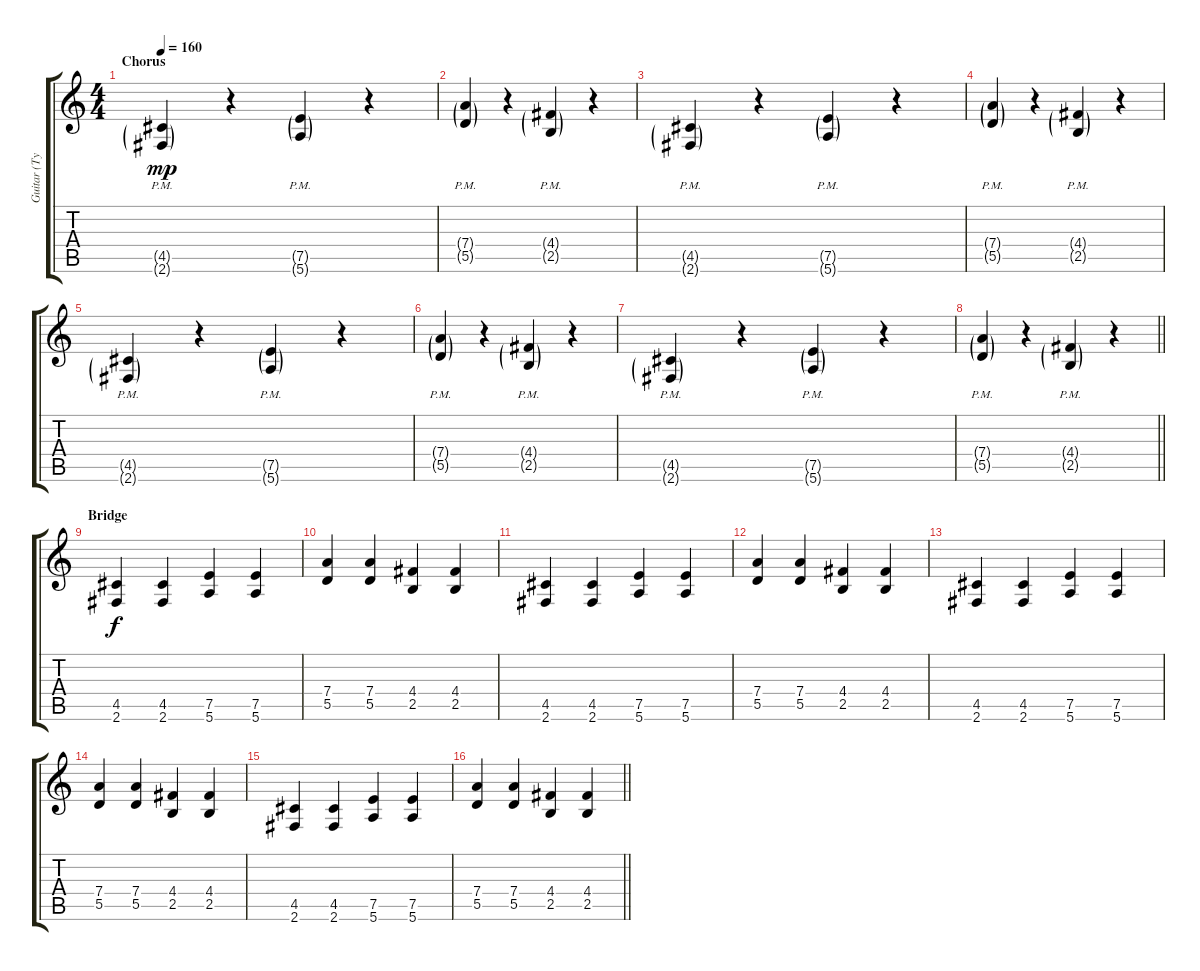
\track ("Guitar (Tyler)" "Guitar (Ty") {instrument overdrivenguitar}
\staff {score tabs}
\tuning (E4 B3 G3 D3 A2 E2) {hide}
\ts (4 4)
\section ("" "Chorus")
\tempo 160
\clef g2
\ks c
(4.5{g pm} 2.6{g pm}).4{dy mp} r.4 (7.5{g pm} 5.6{g pm}).4 r.4 |
(7.4{g pm} 5.5{g pm}).4 r.4 (4.4{g pm} 2.5{g pm}).4 r.4 |
(4.5{g pm} 2.6{g pm}).4 r.4 (7.5{g pm} 5.6{g pm}).4 r.4 |
(7.4{g pm} 5.5{g pm}).4 r.4 (4.4{g pm} 2.5{g pm}).4 r.4 |
(4.5{g pm} 2.6{g pm}).4 r.4 (7.5{g pm} 5.6{g pm}).4 r.4 |
(7.4{g pm} 5.5{g pm}).4 r.4 (4.4{g pm} 2.5{g pm}).4 r.4 |
(4.5{g pm} 2.6{g pm}).4 r.4 (7.5{g pm} 5.6{g pm}).4 r.4 |
\barLineRight lightlight
(7.4{g pm} 5.5{g pm}).4 r.4 (4.4{g pm} 2.5{g pm}).4 r.4 |
\section ("" "Bridge")
(4.5 2.6).4{dy f} (4.5 2.6).4 (7.5 5.6).4 (7.5 5.6).4 |
(7.4 5.5).4 (7.4 5.5).4 (4.4 2.5).4 (4.4 2.5).4 |
(4.5 2.6).4 (4.5 2.6).4 (7.5 5.6).4 (7.5 5.6).4 |
(7.4 5.5).4 (7.4 5.5).4 (4.4 2.5).4 (4.4 2.5).4 |
(4.5 2.6).4 (4.5 2.6).4 (7.5 5.6).4 (7.5 5.6).4 |
(7.4 5.5).4 (7.4 5.5).4 (4.4 2.5).4 (4.4 2.5).4 |
(4.5 2.6).4 (4.5 2.6).4 (7.5 5.6).4 (7.5 5.6).4 |
\barLineRight lightlight
(7.4 5.5).4 (7.4 5.5).4 (4.4 2.5).4 (4.4 2.5).4
